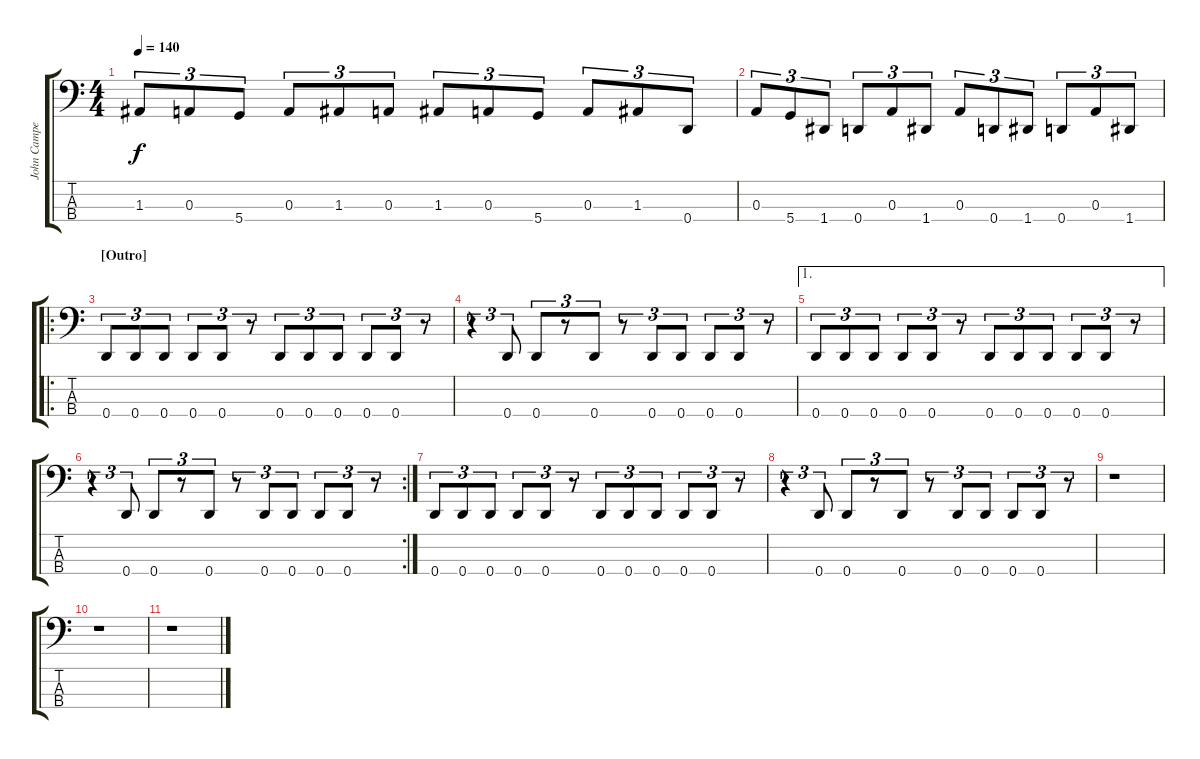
\track ("John Campel" "John Campe") {instrument electricbasspick}
\staff {score tabs}
\tuning (G2 D2 A1 D1) {hide}
\ts (4 4)
\tempo 140
\clef f4
\ks c
1.3.8{tu (3 2) dy f} 0.3.8{tu (3 2)} 5.4.8{tu (3 2)} 0.3.8{tu (3 2)} 1.3.8{tu (3 2)} 0.3.8{tu (3 2)} 1.3.8{tu (3 2)} 0.3.8{tu (3 2)} 5.4.8{tu (3 2)} 0.3.8{tu (3 2)} 1.3.8{tu (3 2)} 0.4.8{tu (3 2)} |
0.3.8{tu (3 2)} 5.4.8{tu (3 2)} 1.4.8{tu (3 2)} 0.4.8{tu (3 2)} 0.3.8{tu (3 2)} 1.4.8{tu (3 2)} 0.3.8{tu (3 2)} 0.4.8{tu (3 2)} 1.4.8{tu (3 2)} 0.4.8{tu (3 2)} 0.3.8{tu (3 2)} 1.4.8{tu (3 2)} |
\ro
\section ("" "[Outro]")
0.4.8{tu (3 2)} 0.4.8{tu (3 2)} 0.4.8{tu (3 2)} 0.4.8{tu (3 2)} 0.4.8{tu (3 2)} r.8{tu (3 2)} 0.4.8{tu (3 2)} 0.4.8{tu (3 2)} 0.4.8{tu (3 2)} 0.4.8{tu (3 2)} 0.4.8{tu (3 2)} r.8{tu (3 2)} |
r.4{tu (3 2)} 0.4.8{tu (3 2)} 0.4.8{tu (3 2)} r.8{tu (3 2)} 0.4.8{tu (3 2)} r.8{tu (3 2)} 0.4.8{tu (3 2)} 0.4.8{tu (3 2)} 0.4.8{tu (3 2)} 0.4.8{tu (3 2)} r.8{tu (3 2)} |
\ae 1
0.4.8{tu (3 2)} 0.4.8{tu (3 2)} 0.4.8{tu (3 2)} 0.4.8{tu (3 2)} 0.4.8{tu (3 2)} r.8{tu (3 2)} 0.4.8{tu (3 2)} 0.4.8{tu (3 2)} 0.4.8{tu (3 2)} 0.4.8{tu (3 2)} 0.4.8{tu (3 2)} r.8{tu (3 2)} |
\rc 2
r.4{tu (3 2)} 0.4.8{tu (3 2)} 0.4.8{tu (3 2)} r.8{tu (3 2)} 0.4.8{tu (3 2)} r.8{tu (3 2)} 0.4.8{tu (3 2)} 0.4.8{tu (3 2)} 0.4.8{tu (3 2)} 0.4.8{tu (3 2)} r.8{tu (3 2)} |
0.4.8{tu (3 2)} 0.4.8{tu (3 2)} 0.4.8{tu (3 2)} 0.4.8{tu (3 2)} 0.4.8{tu (3 2)} r.8{tu (3 2)} 0.4.8{tu (3 2)} 0.4.8{tu (3 2)} 0.4.8{tu (3 2)} 0.4.8{tu (3 2)} 0.4.8{tu (3 2)} r.8{tu (3 2)} |
r.4{tu (3 2)} 0.4.8{tu (3 2)} 0.4.8{tu (3 2)} r.8{tu (3 2)} 0.4.8{tu (3 2)} r.8{tu (3 2)} 0.4.8{tu (3 2)} 0.4.8{tu (3 2)} 0.4.8{tu (3 2)} 0.4.8{tu (3 2)} r.8{tu (3 2)} |
r.1 |
r.1 |
r.1
